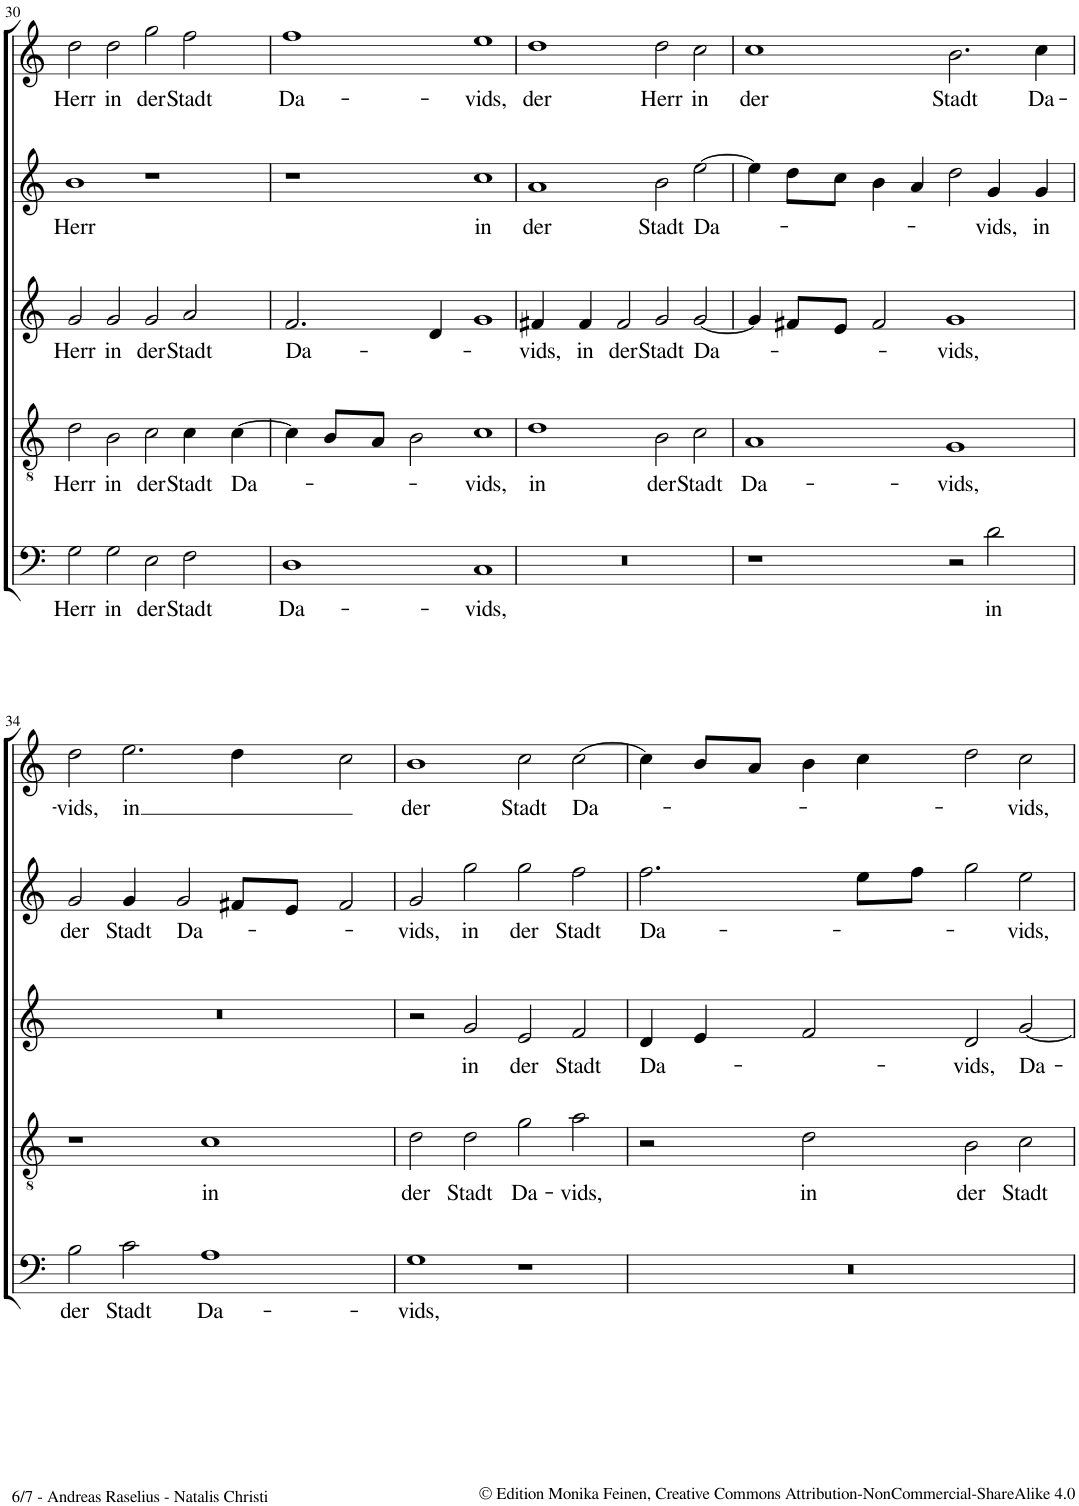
**kern	**text	**kern	**text	**kern	**text	**kern	**text	**kern	**text
*part5	*part5	*part4	*part4	*part3	*part3	*part2	*part2	*part1	*part1
*staff5	*staff5	*staff4	*staff4	*staff3	*staff3	*staff2	*staff2	*staff1	*staff1
*I"Bassus	*	*I"Tenor [Hypojonicus]	*	*I"Altus	*	*I"Quintus	*	*I"Cantus	*
!!LO:PB:g=z
*clefF4	*	*clefGv2	*	*clefG2	*	*clefG2	*	*clefG2	*
*k[]	*	*k[]	*	*k[]	*	*k[]	*	*k[]	*
*M4/2	*	*M4/2	*	*M4/2	*	*M4/2	*	*M4/2	*
*met(c)	*	*met(c)	*	*met(c)	*	*met(c)	*	*met(c)	*
=30	=30	=30	=30	=30	=30	=30	=30	=30	=30
!	!LO:LY:b	!	!LO:LY:b	!	!LO:LY:b	!	!LO:LY:b	!	!LO:LY:b
2G\	Herr	2d\	Herr	2g/	Herr	1b	Herr	2dd\	Herr
!	!LO:LY:b	!	!LO:LY:b	!	!LO:LY:b	!	!	!	!LO:LY:b
2G\	in	2B\	in	2g/	in	.	.	2dd\	in
!	!LO:LY:b	!	!LO:LY:b	!	!LO:LY:b	!	!	!	!LO:LY:b
2E\	der	2c\	der	2g/	der	1r	.	2gg\	der
!	!LO:LY:b	!	!LO:LY:b	!	!LO:LY:b	!	!	!	!LO:LY:b
2F\	Stadt	4c\	Stadt	2a/	Stadt	.	.	2ff\	Stadt
!	!	!	!LO:LY:b	!	!	!	!	!	!
.	.	[4c\	Da-	.	.	.	.	.	.
=31	=31	=31	=31	=31	=31	=31	=31	=31	=31
!	!LO:LY:b	!	!	!	!LO:LY:b	!	!	!	!LO:LY:b
1D	Da-	4c\]	.	2.f/	Da-	1r	.	1ff	Da-
.	.	8B/L	.	.	.	.	.	.	.
.	.	8A/J	.	.	.	.	.	.	.
.	.	2B\	.	.	.	.	.	.	.
.	.	.	.	4d/	.	.	.	.	.
!	!LO:LY:b	!	!LO:LY:b	!	!	!	!LO:LY:b	!	!LO:LY:b
1C	-vids,	1c	-vids,	1g	.	1cc	in	1ee	-vids,
=32	=32	=32	=32	=32	=32	=32	=32	=32	=32
!	!	!	!LO:LY:b	!	!LO:LY:b	!	!LO:LY:b	!	!LO:LY:b
0r	.	1d	in	4f#X/	-vids,	1a	der	1dd	der
!	!	!	!	!	!LO:LY:b	!	!	!	!
.	.	.	.	4f#/	in	.	.	.	.
!	!	!	!	!	!LO:LY:b	!	!	!	!
.	.	.	.	2f#/	der	.	.	.	.
!	!	!	!LO:LY:b	!	!LO:LY:b	!	!LO:LY:b	!	!LO:LY:b
.	.	2B\	der	2g/	Stadt	2b\	Stadt	2dd\	Herr
!	!	!	!LO:LY:b	!	!LO:LY:b	!	!LO:LY:b	!	!LO:LY:b
.	.	2c\	Stadt	[2g/	Da-	[2ee\	Da-	2cc\	in
=33	=33	=33	=33	=33	=33	=33	=33	=33	=33
!	!	!	!LO:LY:b	!	!	!	!	!	!LO:LY:b
1r	.	1A	Da-	4g/]	.	4ee\]	.	1cc	der
.	.	.	.	8f#X/L	.	8dd\L	.	.	.
.	.	.	.	8e/J	.	8cc\J	.	.	.
.	.	.	.	2f#/	.	4b\	.	.	.
.	.	.	.	.	.	4a/	.	.	.
!	!	!	!LO:LY:b	!	!LO:LY:b	!	!	!	!LO:LY:b
2r	.	1G	-vids,	1g	-vids,	2dd\	.	2.b\	Stadt
!	!LO:LY:b	!	!	!	!	!	!LO:LY:b	!	!
2d\	in	.	.	.	.	4g/	-vids,	.	.
!	!	!	!	!	!	!	!LO:LY:b	!	!LO:LY:b
.	.	.	.	.	.	4g/	in	4cc\	Da-
!!LO:LB:g=z
=34	=34	=34	=34	=34	=34	=34	=34	=34	=34
!	!LO:LY:b	!	!	!	!	!	!LO:LY:b	!	!LO:LY:b
2B\	der	1r	.	0r	.	2g/	der	2dd\	-vids,
!	!LO:LY:b	!	!	!	!	!	!LO:LY:b	!	!LO:LY:b
2c\	Stadt	.	.	.	.	4g/	Stadt	2.ee\	in
!	!	!	!	!	!	!	!LO:LY:b	!	!
.	.	.	.	.	.	2g/	Da-	.	.
!	!LO:LY:b	!	!LO:LY:b	!	!	!	!	!	!
1A	Da-	1c	in	.	.	.	.	.	.
.	.	.	.	.	.	8f#X/L	.	4dd\	.
.	.	.	.	.	.	8e/J	.	.	.
.	.	.	.	.	.	2f#/	.	2cc\	.
=35	=35	=35	=35	=35	=35	=35	=35	=35	=35
!	!LO:LY:b	!	!LO:LY:b	!	!	!	!LO:LY:b	!	!LO:LY:b
1G	-vids,	2d\	der	2r	.	2g/	-vids,	1b	der
!	!	!	!LO:LY:b	!	!LO:LY:b	!	!LO:LY:b	!	!
.	.	2d\	Stadt	2g/	in	2gg\	in	.	.
!	!	!	!LO:LY:b	!	!LO:LY:b	!	!LO:LY:b	!	!LO:LY:b
1r	.	2g\	Da-	2e/	der	2gg\	der	2cc\	Stadt
!	!	!	!LO:LY:b	!	!LO:LY:b	!	!LO:LY:b	!	!LO:LY:b
.	.	2a\	-vids,	2f/	Stadt	2ff\	Stadt	[2cc\	Da-
=36	=36	=36	=36	=36	=36	=36	=36	=36	=36
!	!	!	!	!	!LO:LY:b	!	!LO:LY:b	!	!
0r	.	2r	.	4d/	Da-	2.ff\	Da-	4cc\]	.
.	.	.	.	4e/	.	.	.	8b/L	.
.	.	.	.	.	.	.	.	8a/J	.
!	!	!	!LO:LY:b	!	!	!	!	!	!
.	.	2d\	in	2f/	.	.	.	4b\	.
.	.	.	.	.	.	8ee\L	.	4cc\	.
.	.	.	.	.	.	8ff\J	.	.	.
!	!	!	!LO:LY:b	!	!LO:LY:b	!	!	!	!
.	.	2B\	der	2d/	-vids,	2gg\	.	2dd\	.
!	!	!	!LO:LY:b	!	!LO:LY:b	!	!LO:LY:b	!	!LO:LY:b
.	.	2c\	Stadt	[2g/	Da-	2ee\	-vids,	2cc\	-vids,
=	=	=	=	=	=	=	=	=	=
*-	*-	*-	*-	*-	*-	*-	*-	*-	*-
